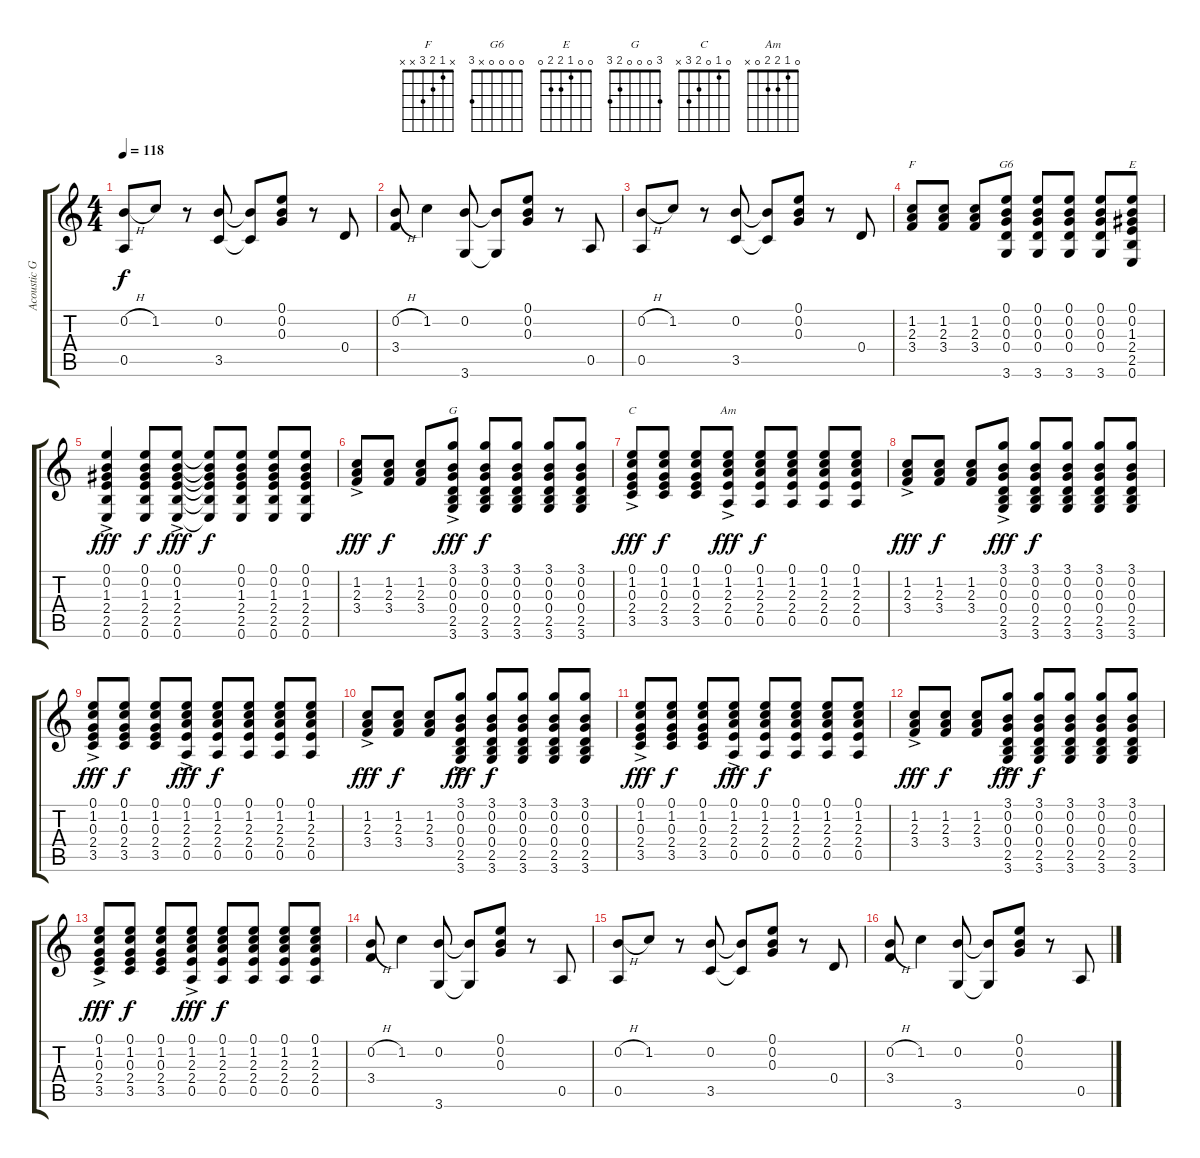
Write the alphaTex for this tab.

\track ("Acoustic Guitar 1" "Acoustic G") {instrument acousticguitarnylon}
\staff {score tabs}
\tuning (E4 B3 G3 D3 A2 E2) {hide}
\chord ("F" x 1 2 3 x x)
\chord ("G6" 0 0 0 0 x 3)
\chord ("E" 0 0 1 2 2 0)
\chord ("G" 3 0 0 0 2 3)
\chord ("C" 0 1 0 2 3 x)
\chord ("Am" 0 1 2 2 0 x)
\ts (4 4)
\tempo 118
\clef g2
\ks c
(0.2{h} 0.5).8{dy f} 1.2.8 r.8 (0.2 3.5).8 (0.2{t} 3.5{t}).8 (0.1 0.2 0.3).8 r.8 0.4.8 |
(0.2{h} 3.4).8 1.2.4 (0.2 3.6).8 (0.2{t} 3.6{t}).8 (0.1 0.2 0.3).8 r.8 0.5.8 |
(0.2{h} 0.5).8 1.2.8 r.8 (0.2 3.5).8 (0.2{t} 3.5{t}).8 (0.1 0.2 0.3).8 r.8 0.4.8 |
(1.2 2.3 3.4).8{ch "F"} (1.2 2.3 3.4).8 (1.2 2.3 3.4).8 (0.1 0.2 0.3 0.4 3.6).8{ch "G6"} (0.1 0.2 0.3 0.4 3.6).8 (0.1 0.2 0.3 0.4 3.6).8 (0.1 0.2 0.3 0.4 3.6).8 (0.1 0.2 1.3 2.4 2.5 0.6).8{ch "E"} |
(0.1{ac} 0.2{ac} 1.3{ac} 2.4{ac} 2.5{ac} 0.6{ac}).4{dy fff} (0.1 0.2 1.3 2.4 2.5 0.6).8{dy f} (0.1{ac} 0.2{ac} 1.3{ac} 2.4{ac} 2.5{ac} 0.6{ac}).8{dy fff} (0.1{t} 0.2{t} 1.3{t} 2.4{t} 2.5{t} 0.6{t}).8{dy f} (0.1 0.2 1.3 2.4 2.5 0.6).8 (0.1 0.2 1.3 2.4 2.5 0.6).8 (0.1 0.2 1.3 2.4 2.5 0.6).8 |
(1.2{ac} 2.3{ac} 3.4{ac}).8{dy fff} (1.2 2.3 3.4).8{dy f} (1.2 2.3 3.4).8 (3.1{ac} 0.2{ac} 0.3{ac} 0.4{ac} 2.5{ac} 3.6{ac}).8{ch "G" dy fff} (3.1 0.2 0.3 0.4 2.5 3.6).8{dy f} (3.1 0.2 0.3 0.4 2.5 3.6).8 (3.1 0.2 0.3 0.4 2.5 3.6).8 (3.1 0.2 0.3 0.4 2.5 3.6).8 |
(0.1{ac} 1.2{ac} 0.3{ac} 2.4{ac} 3.5{ac}).8{ch "C" dy fff} (0.1 1.2 0.3 2.4 3.5).8{dy f} (0.1 1.2 0.3 2.4 3.5).8 (0.1{ac} 1.2{ac} 2.3{ac} 2.4{ac} 0.5{ac}).8{ch "Am" dy fff} (0.1 1.2 2.3 2.4 0.5).8{dy f} (0.1 1.2 2.3 2.4 0.5).8 (0.1 1.2 2.3 2.4 0.5).8 (0.1 1.2 2.3 2.4 0.5).8 |
(1.2{ac} 2.3{ac} 3.4{ac}).8{dy fff} (1.2 2.3 3.4).8{dy f} (1.2 2.3 3.4).8 (3.1{ac} 0.2{ac} 0.3{ac} 0.4{ac} 2.5{ac} 3.6{ac}).8{dy fff} (3.1 0.2 0.3 0.4 2.5 3.6).8{dy f} (3.1 0.2 0.3 0.4 2.5 3.6).8 (3.1 0.2 0.3 0.4 2.5 3.6).8 (3.1 0.2 0.3 0.4 2.5 3.6).8 |
(0.1{ac} 1.2{ac} 0.3{ac} 2.4{ac} 3.5{ac}).8{dy fff} (0.1 1.2 0.3 2.4 3.5).8{dy f} (0.1 1.2 0.3 2.4 3.5).8 (0.1{ac} 1.2{ac} 2.3{ac} 2.4{ac} 0.5{ac}).8{dy fff} (0.1 1.2 2.3 2.4 0.5).8{dy f} (0.1 1.2 2.3 2.4 0.5).8 (0.1 1.2 2.3 2.4 0.5).8 (0.1 1.2 2.3 2.4 0.5).8 |
(1.2{ac} 2.3{ac} 3.4{ac}).8{dy fff} (1.2 2.3 3.4).8{dy f} (1.2 2.3 3.4).8 (3.1{ac} 0.2{ac} 0.3{ac} 0.4{ac} 2.5{ac} 3.6{ac}).8{dy fff} (3.1 0.2 0.3 0.4 2.5 3.6).8{dy f} (3.1 0.2 0.3 0.4 2.5 3.6).8 (3.1 0.2 0.3 0.4 2.5 3.6).8 (3.1 0.2 0.3 0.4 2.5 3.6).8 |
(0.1{ac} 1.2{ac} 0.3{ac} 2.4{ac} 3.5{ac}).8{dy fff} (0.1 1.2 0.3 2.4 3.5).8{dy f} (0.1 1.2 0.3 2.4 3.5).8 (0.1{ac} 1.2{ac} 2.3{ac} 2.4{ac} 0.5{ac}).8{dy fff} (0.1 1.2 2.3 2.4 0.5).8{dy f} (0.1 1.2 2.3 2.4 0.5).8 (0.1 1.2 2.3 2.4 0.5).8 (0.1 1.2 2.3 2.4 0.5).8 |
(1.2{ac} 2.3{ac} 3.4{ac}).8{dy fff} (1.2 2.3 3.4).8{dy f} (1.2 2.3 3.4).8 (3.1{ac} 0.2{ac} 0.3{ac} 0.4{ac} 2.5{ac} 3.6{ac}).8{dy fff} (3.1 0.2 0.3 0.4 2.5 3.6).8{dy f} (3.1 0.2 0.3 0.4 2.5 3.6).8 (3.1 0.2 0.3 0.4 2.5 3.6).8 (3.1 0.2 0.3 0.4 2.5 3.6).8 |
(0.1{ac} 1.2{ac} 0.3{ac} 2.4{ac} 3.5{ac}).8{dy fff} (0.1 1.2 0.3 2.4 3.5).8{dy f} (0.1 1.2 0.3 2.4 3.5).8 (0.1{ac} 1.2{ac} 2.3{ac} 2.4{ac} 0.5{ac}).8{dy fff} (0.1 1.2 2.3 2.4 0.5).8{dy f} (0.1 1.2 2.3 2.4 0.5).8 (0.1 1.2 2.3 2.4 0.5).8 (0.1 1.2 2.3 2.4 0.5).8 |
(0.2{h} 3.4).8 1.2.4 (0.2 3.6).8 (0.2{t} 3.6{t}).8 (0.1 0.2 0.3).8 r.8 0.5.8 |
(0.2{h} 0.5).8 1.2.8 r.8 (0.2 3.5).8 (0.2{t} 3.5{t}).8 (0.1 0.2 0.3).8 r.8 0.4.8 |
(0.2{h} 3.4).8 1.2.4 (0.2 3.6).8 (0.2{t} 3.6{t}).8 (0.1 0.2 0.3).8 r.8 0.5.8
